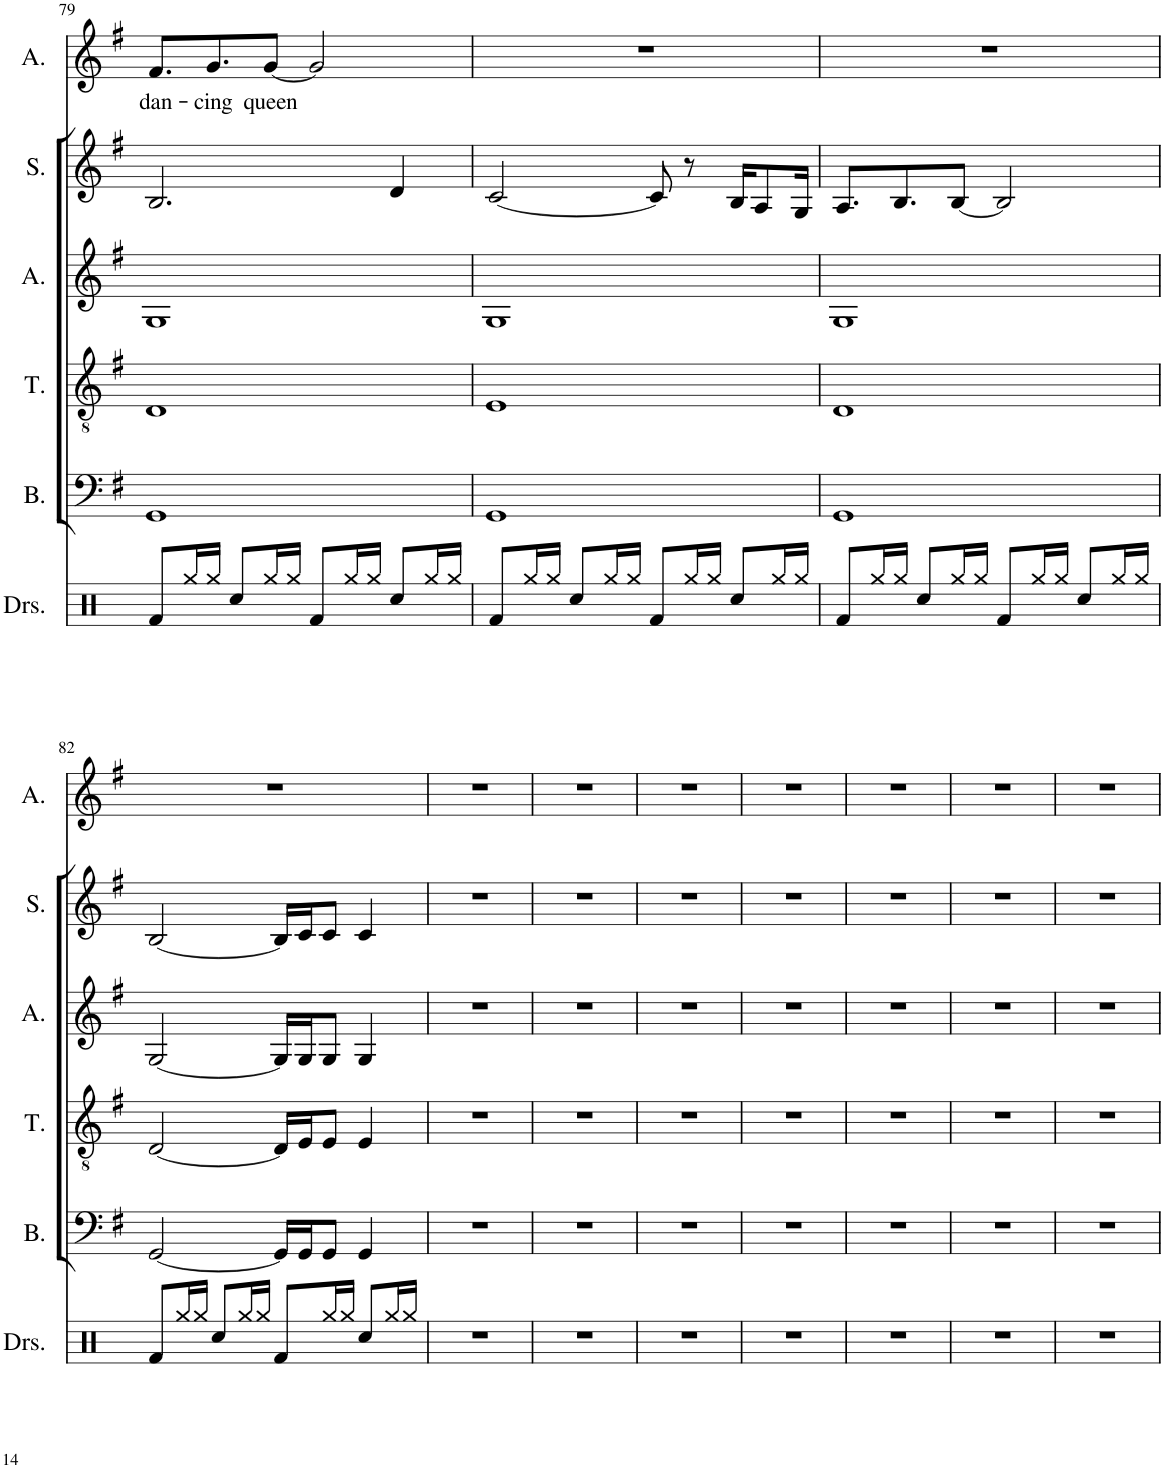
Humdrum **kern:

**kern	**kern	**kern	**kern	**kern	**kern	**text
*part6	*part5	*part4	*part3	*part2	*part1	*part1
*staff6	*staff5	*staff4	*staff3	*staff2	*staff1	*staff1
*I"Drumset	*I"Bass	*I"Tenor	*I"Alto	*I"Soprano	*I"Alto	*
*I'Drs.	*I'B.	*I'T.	*I'A.	*I'S.	*I'A.	*
!!LO:PB:g=z
*clefX	*clefF4	*clefGv2	*clefG2	*clefG2	*clefG2	*
*k[]	*k[f#]	*k[f#]	*k[f#]	*k[f#]	*k[f#]	*
*M4/4	*M4/4	*M4/4	*M4/4	*M4/4	*M4/4	*
=79	=79	=79	=79	=79	=79	=79
!	!	!	!	!	!	!LO:LY:b
8Rf/L	1GG	1D	1G	2.B/	8.f#/L	dan-
16Rgg/L	.	.	.	.	.	.
!	!	!	!	!	!	!LO:LY:b
16Rgg/JJ	.	.	.	.	8.g/	-cing
8Rcc/L	.	.	.	.	.	.
!	!	!	!	!	!	!LO:LY:b
16Rgg/L	.	.	.	.	[8g/J	queen
16Rgg/JJ	.	.	.	.	.	.
8Rf/L	.	.	.	.	2g/]	.
16Rgg/L	.	.	.	.	.	.
16Rgg/JJ	.	.	.	.	.	.
8Rcc/L	.	.	.	4d/	.	.
16Rgg/L	.	.	.	.	.	.
16Rgg/JJ	.	.	.	.	.	.
=80	=80	=80	=80	=80	=80	=80
8Rf/L	1GG	1E	1G	[2c/	1r	.
16Rgg/L	.	.	.	.	.	.
16Rgg/JJ	.	.	.	.	.	.
8Rcc/L	.	.	.	.	.	.
16Rgg/L	.	.	.	.	.	.
16Rgg/JJ	.	.	.	.	.	.
8Rf/L	.	.	.	8c/]	.	.
16Rgg/L	.	.	.	8r	.	.
16Rgg/JJ	.	.	.	.	.	.
8Rcc/L	.	.	.	16B/KL	.	.
.	.	.	.	8A/	.	.
16Rgg/L	.	.	.	.	.	.
16Rgg/JJ	.	.	.	16G/Jk	.	.
=81	=81	=81	=81	=81	=81	=81
8Rf/L	1GG	1D	1G	8.A/L	1r	.
16Rgg/L	.	.	.	.	.	.
16Rgg/JJ	.	.	.	8.B/	.	.
8Rcc/L	.	.	.	.	.	.
16Rgg/L	.	.	.	[8B/J	.	.
16Rgg/JJ	.	.	.	.	.	.
8Rf/L	.	.	.	2B/]	.	.
16Rgg/L	.	.	.	.	.	.
16Rgg/JJ	.	.	.	.	.	.
8Rcc/L	.	.	.	.	.	.
16Rgg/L	.	.	.	.	.	.
16Rgg/JJ	.	.	.	.	.	.
!!LO:LB:g=z
=82	=82	=82	=82	=82	=82	=82
8Rf/L	[2GG/	[2D/	[2G/	[2B/	1r	.
16Rgg/L	.	.	.	.	.	.
16Rgg/JJ	.	.	.	.	.	.
8Rcc/L	.	.	.	.	.	.
16Rgg/L	.	.	.	.	.	.
16Rgg/JJ	.	.	.	.	.	.
8Rf/L	16GG/LL]	16D/LL]	16G/LL]	16B/LL]	.	.
.	16GG/J	16E/J	16G/J	16c/J	.	.
16Rgg/L	8GG/J	8E/J	8G/J	8c/J	.	.
16Rgg/JJ	.	.	.	.	.	.
8Rcc/L	4GG/	4E/	4G/	4c/	.	.
16Rgg/L	.	.	.	.	.	.
16Rgg/JJ	.	.	.	.	.	.
=83	=83	=83	=83	=83	=83	=83
1r	1r	1r	1r	1r	1r	.
=84	=84	=84	=84	=84	=84	=84
1r	1r	1r	1r	1r	1r	.
=85	=85	=85	=85	=85	=85	=85
1r	1r	1r	1r	1r	1r	.
=86	=86	=86	=86	=86	=86	=86
1r	1r	1r	1r	1r	1r	.
=87	=87	=87	=87	=87	=87	=87
1r	1r	1r	1r	1r	1r	.
=88	=88	=88	=88	=88	=88	=88
1r	1r	1r	1r	1r	1r	.
=89	=89	=89	=89	=89	=89	=89
1r	1r	1r	1r	1r	1r	.
=	=	=	=	=	=	=
*-	*-	*-	*-	*-	*-	*-
